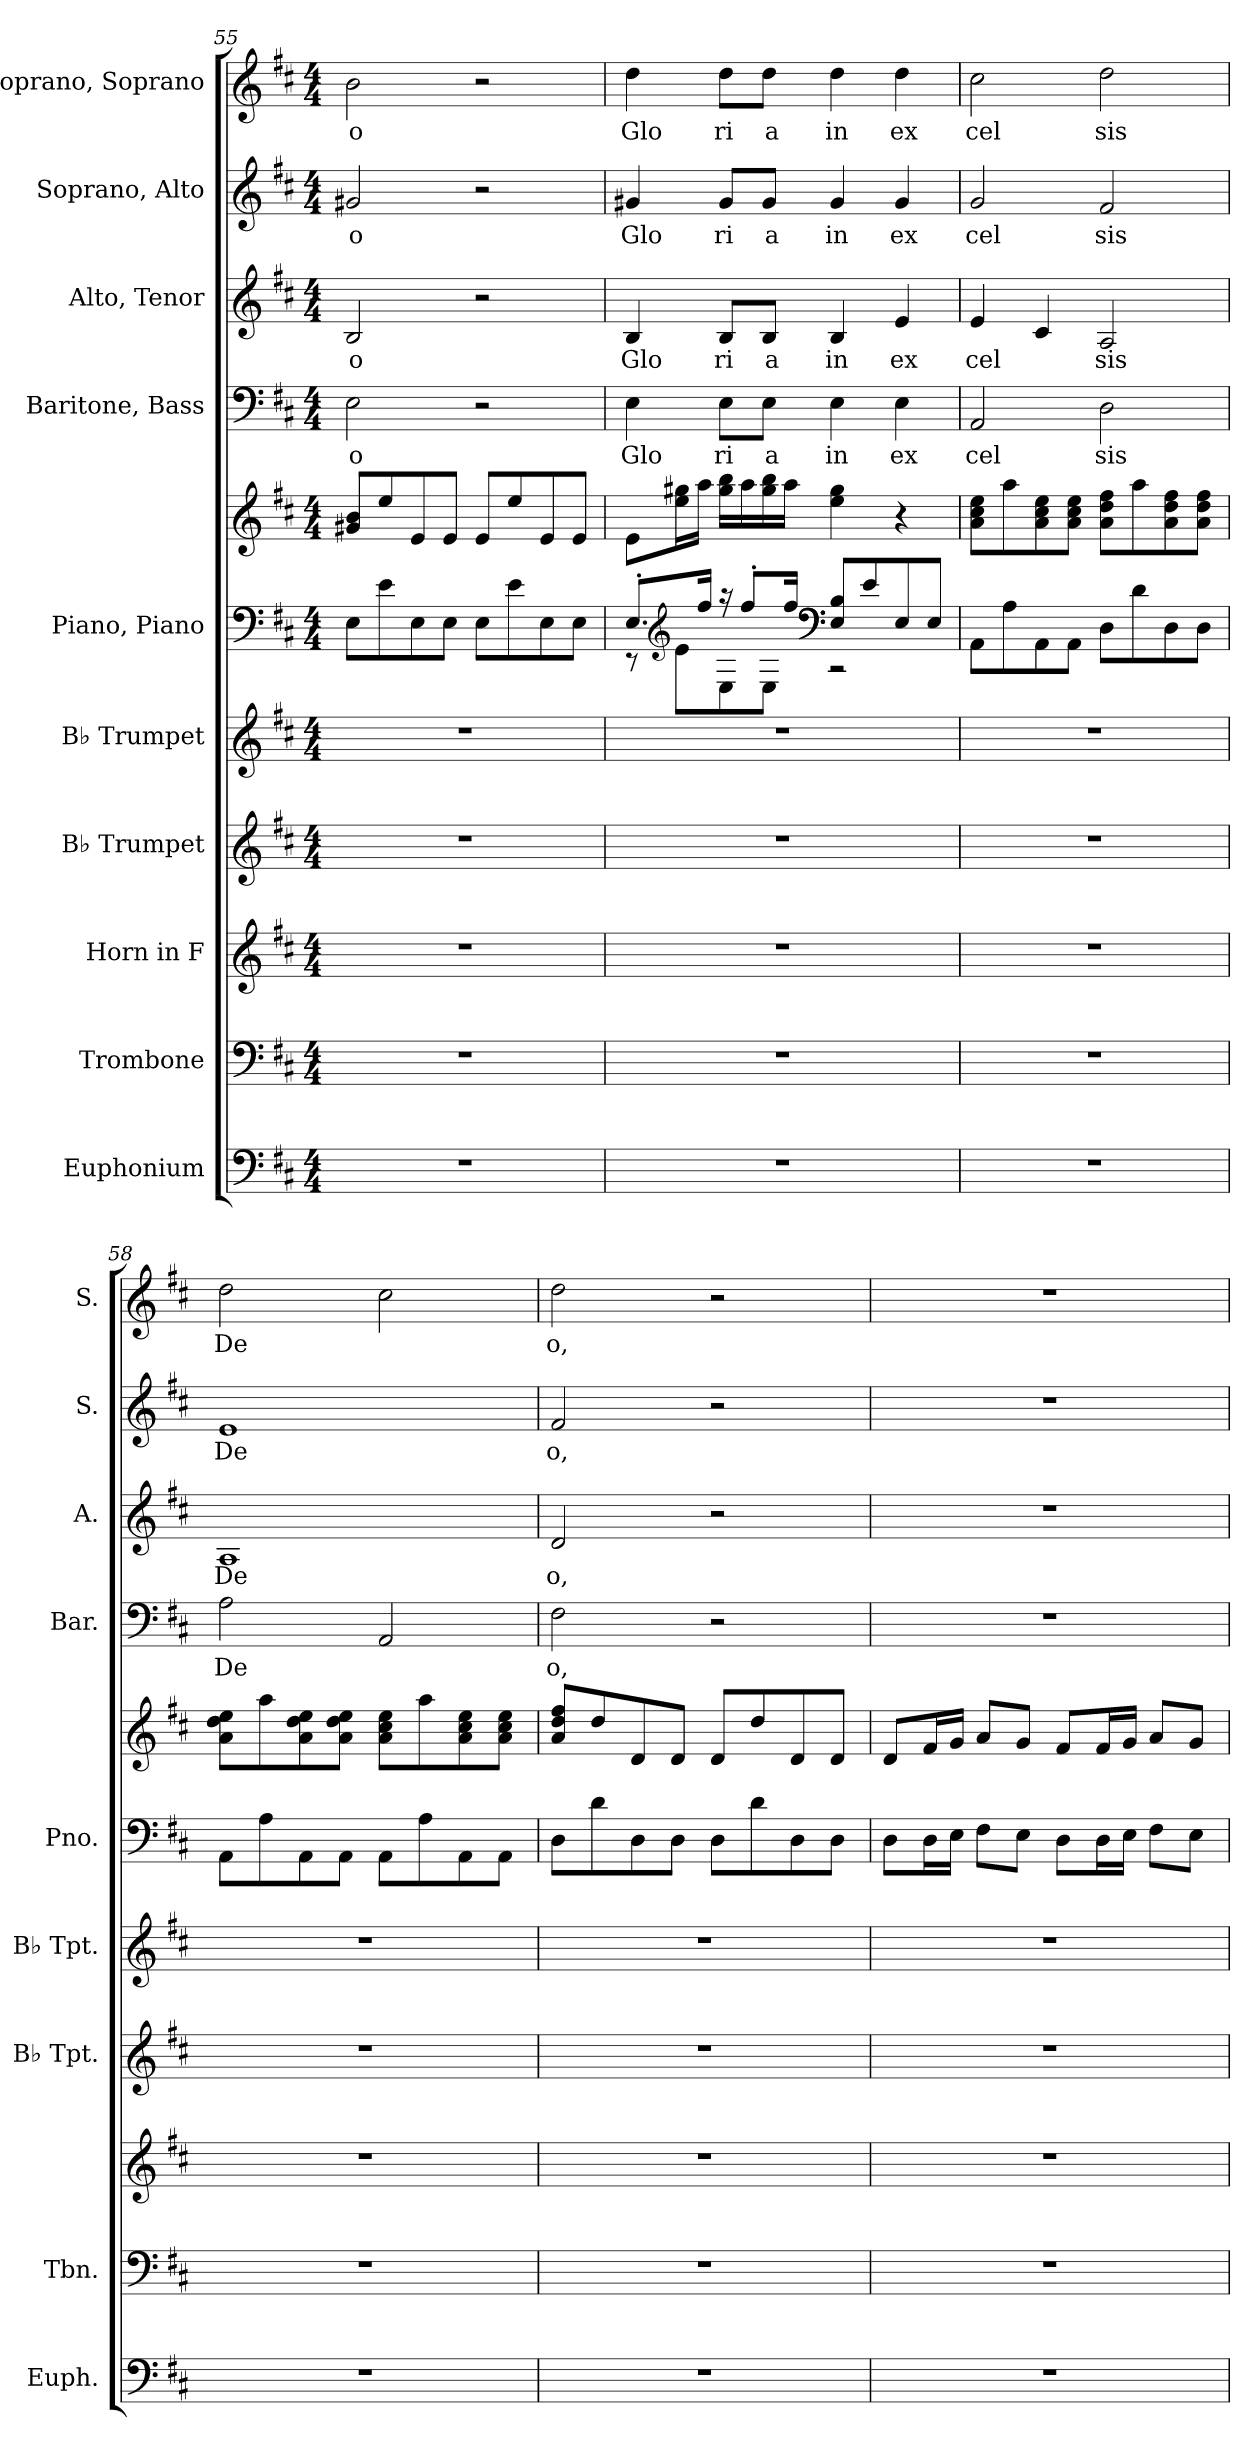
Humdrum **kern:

**kern	**kern	**kern	**kern	**kern	**kern	**kern	**kern	**text	**kern	**text	**kern	**text	**kern	**text
*part10	*part9	*part8	*part7	*part6	*part5	*part5	*part4	*part4	*part3	*part3	*part2	*part2	*part1	*part1
*staff11	*staff10	*staff9	*staff8	*staff7	*staff6	*staff5	*staff4	*staff4	*staff3	*staff3	*staff2	*staff2	*staff1	*staff1
*I"Euphonium	*I"Trombone	*I"Horn in F	*I"B♭ Trumpet	*I"B♭ Trumpet	*I"Piano, Piano	*	*I"Baritone, Bass	*	*I"Alto, Tenor	*	*I"Soprano, Alto	*	*I"Soprano, Soprano	*
*I'Euph.	*I'Tbn.	*	*I'B♭ Tpt.	*I'B♭ Tpt.	*I'Pno.	*	*I'Bar.	*	*I'A.	*	*I'S.	*	*I'S.	*
!!LO:PB:g=z
*clefF4	*clefF4	*clefG2	*clefG2	*clefG2	*clefF4	*clefG2	*clefF4	*	*clefG2	*	*clefG2	*	*clefG2	*
*	*	*ITrd4c7	*ITrd1c2	*ITrd1c2	*	*	*	*	*	*	*	*	*	*
*k[f#c#]	*k[f#c#]	*k[f#]	*k[]	*k[]	*k[f#c#]	*k[f#c#]	*k[f#c#]	*	*k[f#c#]	*	*k[f#c#]	*	*k[f#c#]	*
*M4/4	*M4/4	*M4/4	*M4/4	*M4/4	*M4/4	*M4/4	*M4/4	*	*M4/4	*	*M4/4	*	*M4/4	*
=55	=55	=55	=55	=55	=55	=55	=55	=55	=55	=55	=55	=55	=55	=55
!	!	!	!	!	!	!	!	!LO:LY:b	!	!LO:LY:b	!	!LO:LY:b	!	!LO:LY:b
1r	1r	1r	1r	1r	8E\L	8g#X/ 8b/L	2E\	o	2B/	o	2g#X/	o	2b\	o
.	.	.	.	.	8e\	8ee/	.	.	.	.	.	.	.	.
.	.	.	.	.	8E\	8e/	.	.	.	.	.	.	.	.
.	.	.	.	.	8E\J	8e/J	.	.	.	.	.	.	.	.
.	.	.	.	.	8E\L	8e/L	2r	.	2r	.	2r	.	2r	.
.	.	.	.	.	8e\	8ee/	.	.	.	.	.	.	.	.
.	.	.	.	.	8E\	8e/	.	.	.	.	.	.	.	.
.	.	.	.	.	8E\J	8e/J	.	.	.	.	.	.	.	.
=56	=56	=56	=56	=56	=56	=56	=56	=56	=56	=56	=56	=56	=56	=56
*	*	*	*	*	*^	*	*	*	*	*	*	*	*	*
!	!	!	!	!	!	!	!	!	!LO:LY:b	!	!LO:LY:b	!	!LO:LY:b	!	!LO:LY:b
1r	1r	1r	1r	1r	8.E'/L	8r	8e\L	4E\	Glo	4B/	Glo	4g#X/	Glo	4dd\	Glo
*	*	*	*	*	*clefG2	*	*	*	*	*	*	*	*	*	*
.	.	.	.	.	.	8e\L	16ee\ 16gg#X\L	.	.	.	.	.	.	.	.
.	.	.	.	.	16ff#/Jk	.	16aa\JJ	.	.	.	.	.	.	.	.
!	!	!	!	!	!	!	!	!	!LO:LY:b	!	!LO:LY:b	!	!LO:LY:b	!	!LO:LY:b
.	.	.	.	.	16r	8E\	16gg#\ 16bb\LL	8E\L	ri	8B/L	ri	8g#/L	ri	8dd\L	ri
.	.	.	.	.	8ff#'/L	.	16aa\	.	.	.	.	.	.	.	.
!	!	!	!	!	!	!	!	!	!LO:LY:b	!	!LO:LY:b	!	!LO:LY:b	!	!LO:LY:b
.	.	.	.	.	.	8E\J	16gg#\ 16bb\	8E\J	a	8B/J	a	8g#/J	a	8dd\J	a
.	.	.	.	.	16ff#/Jk	.	16aa\JJ	.	.	.	.	.	.	.	.
*	*	*	*	*	*clefF4	*	*	*	*	*	*	*	*	*	*
!	!	!	!	!	!	!	!	!	!LO:LY:b	!	!LO:LY:b	!	!LO:LY:b	!	!LO:LY:b
.	.	.	.	.	8E/ 8B/L	2r	4ee\ 4gg#\	4E\	in	4B/	in	4g#/	in	4dd\	in
.	.	.	.	.	8e/	.	.	.	.	.	.	.	.	.	.
!	!	!	!	!	!	!	!	!	!LO:LY:b	!	!LO:LY:b	!	!LO:LY:b	!	!LO:LY:b
.	.	.	.	.	8E/	.	4r	4E\	ex	4e/	ex	4g#/	ex	4dd\	ex
.	.	.	.	.	8E/J	.	.	.	.	.	.	.	.	.	.
*	*	*	*	*	*v	*v	*	*	*	*	*	*	*	*	*
=57	=57	=57	=57	=57	=57	=57	=57	=57	=57	=57	=57	=57	=57	=57
!	!	!	!	!	!	!	!	!LO:LY:b	!	!LO:LY:b	!	!LO:LY:b	!	!LO:LY:b
1r	1r	1r	1r	1r	8AA\L	8a\ 8cc#\ 8ee\L	2AA/	cel	4e/	cel	2g/	cel	2cc#\	cel
.	.	.	.	.	8A\	8aa\	.	.	.	.	.	.	.	.
.	.	.	.	.	8AA\	8a\ 8cc#\ 8ee\	.	.	4c#/	.	.	.	.	.
.	.	.	.	.	8AA\J	8a\ 8cc#\ 8ee\J	.	.	.	.	.	.	.	.
!	!	!	!	!	!	!	!	!LO:LY:b	!	!LO:LY:b	!	!LO:LY:b	!	!LO:LY:b
.	.	.	.	.	8D\L	8a\ 8dd\ 8ff#\L	2D\	sis	2A/	sis	2f#/	sis	2dd\	sis
.	.	.	.	.	8d\	8aa\	.	.	.	.	.	.	.	.
.	.	.	.	.	8D\	8a\ 8dd\ 8ff#\	.	.	.	.	.	.	.	.
.	.	.	.	.	8D\J	8a\ 8dd\ 8ff#\J	.	.	.	.	.	.	.	.
!!LO:PB:g=z
=58	=58	=58	=58	=58	=58	=58	=58	=58	=58	=58	=58	=58	=58	=58
!	!	!	!	!	!	!	!	!LO:LY:b	!	!LO:LY:b	!	!LO:LY:b	!	!LO:LY:b
1r	1r	1r	1r	1r	8AA\L	8a\ 8dd\ 8ee\L	2A\	De	1A	De	1e	De	2dd\	De
.	.	.	.	.	8A\	8aa\	.	.	.	.	.	.	.	.
.	.	.	.	.	8AA\	8a\ 8dd\ 8ee\	.	.	.	.	.	.	.	.
.	.	.	.	.	8AA\J	8a\ 8dd\ 8ee\J	.	.	.	.	.	.	.	.
.	.	.	.	.	8AA\L	8a\ 8cc#\ 8ee\L	2AA/	.	.	.	.	.	2cc#\	.
.	.	.	.	.	8A\	8aa\	.	.	.	.	.	.	.	.
.	.	.	.	.	8AA\	8a\ 8cc#\ 8ee\	.	.	.	.	.	.	.	.
.	.	.	.	.	8AA\J	8a\ 8cc#\ 8ee\J	.	.	.	.	.	.	.	.
=59	=59	=59	=59	=59	=59	=59	=59	=59	=59	=59	=59	=59	=59	=59
!	!	!	!	!	!	!	!	!LO:LY:b	!	!LO:LY:b	!	!LO:LY:b	!	!LO:LY:b
1r	1r	1r	1r	1r	8D\L	8a/ 8dd/ 8ff#/L	2F#\	o,	2d/	o,	2f#/	o,	2dd\	o,
.	.	.	.	.	8d\	8dd/	.	.	.	.	.	.	.	.
.	.	.	.	.	8D\	8d/	.	.	.	.	.	.	.	.
.	.	.	.	.	8D\J	8d/J	.	.	.	.	.	.	.	.
.	.	.	.	.	8D\L	8d/L	2r	.	2r	.	2r	.	2r	.
.	.	.	.	.	8d\	8dd/	.	.	.	.	.	.	.	.
.	.	.	.	.	8D\	8d/	.	.	.	.	.	.	.	.
.	.	.	.	.	8D\J	8d/J	.	.	.	.	.	.	.	.
=60	=60	=60	=60	=60	=60	=60	=60	=60	=60	=60	=60	=60	=60	=60
1r	1r	1r	1r	1r	8D\L	8d/L	1r	.	1r	.	1r	.	1r	.
.	.	.	.	.	16D\L	16f#/L	.	.	.	.	.	.	.	.
.	.	.	.	.	16E\JJ	16g/JJ	.	.	.	.	.	.	.	.
.	.	.	.	.	8F#\L	8a/L	.	.	.	.	.	.	.	.
.	.	.	.	.	8E\J	8g/J	.	.	.	.	.	.	.	.
.	.	.	.	.	8D\L	8f#/L	.	.	.	.	.	.	.	.
.	.	.	.	.	16D\L	16f#/L	.	.	.	.	.	.	.	.
.	.	.	.	.	16E\JJ	16g/JJ	.	.	.	.	.	.	.	.
.	.	.	.	.	8F#\L	8a/L	.	.	.	.	.	.	.	.
.	.	.	.	.	8E\J	8g/J	.	.	.	.	.	.	.	.
=	=	=	=	=	=	=	=	=	=	=	=	=	=	=
*-	*-	*-	*-	*-	*-	*-	*-	*-	*-	*-	*-	*-	*-	*-
